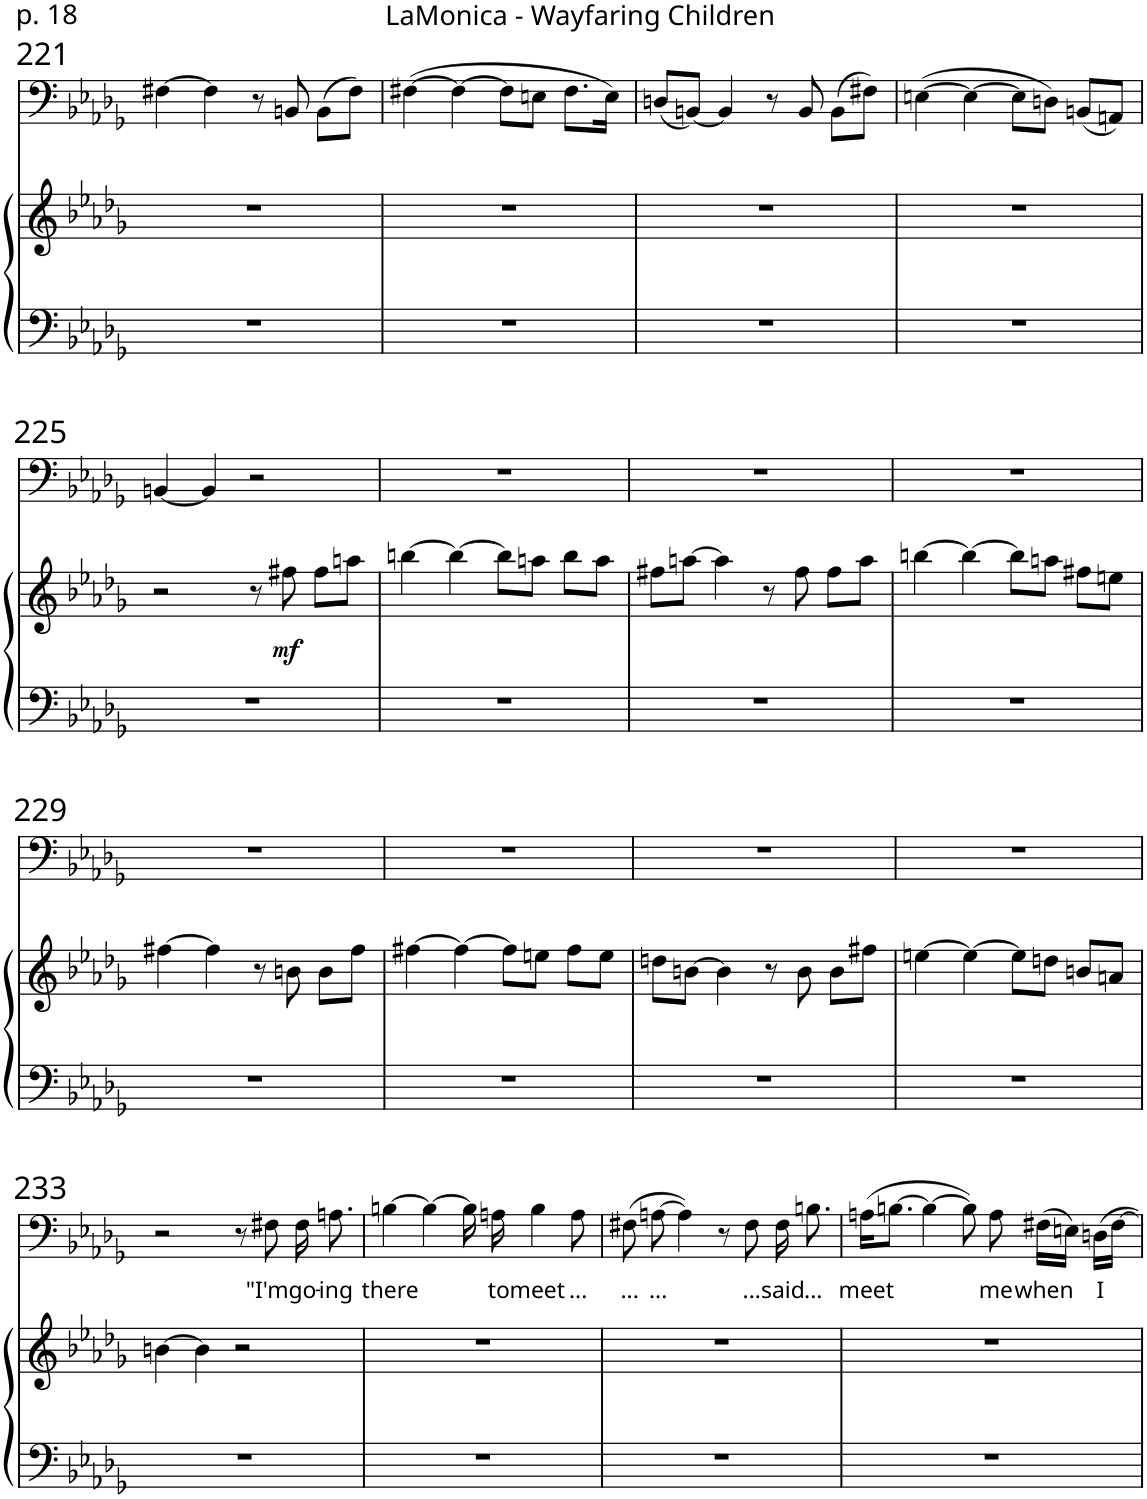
**kern	**kern	**dynam	**kern	**text
*part2	*part2	*part2	*part1	*part1
*staff3	*staff2	*staff2/3	*staff1	*staff1
*I"Piano	*	*	*I"Bassoon	*
*I'Pno	*	*	*I'Bsn	*
!!LO:PB:g=z
*clefF4	*clefG2	*	*clefF4	*
*k[b-e-a-d-g-]	*k[b-e-a-d-g-]	*	*k[b-e-a-d-g-]	*
*M4/4	*M4/4	*	*M4/4	*
=221	=221	=221	=221	=221
1r	1r	.	[4F#X\	.
.	.	.	4F#\]	.
.	.	.	8r	.
.	.	.	8BBn/	.
.	.	.	(8BB\L	.
.	.	.	8F#\J)	.
=222	=222	=222	=222	=222
1r	1r	.	([4F#X\	.
.	.	.	4F#\_	.
.	.	.	8F#\L]	.
.	.	.	8En\J	.
.	.	.	8.F#\L	.
.	.	.	16E\Jk)	.
=223	=223	=223	=223	=223
1r	1r	.	(8Dn/L	.
.	.	.	[8BBn/J)	.
.	.	.	4BB/]	.
.	.	.	8r	.
.	.	.	8BB/	.
.	.	.	(8BB\L	.
.	.	.	8F#X\J)	.
=224	=224	=224	=224	=224
1r	1r	.	([4En\	.
.	.	.	4E\_	.
.	.	.	8E\L]	.
.	.	.	8Dn\J)	.
.	.	.	(8BBn/L	.
.	.	.	8AAn/J)	.
!!LO:LB:g=z
=225	=225	=225	=225	=225
1r	2r	.	[4BBn/	.
.	.	.	4BB/]	.
.	8r	.	2r	.
!	!	!LO:DY:b	!	!
.	8ff#X\	mf	.	.
.	8ff#\L	.	.	.
.	8aan\J	.	.	.
=226	=226	=226	=226	=226
1r	[4bbn\	.	1r	.
.	4bb\_	.	.	.
.	8bb\L]	.	.	.
.	8aan\J	.	.	.
.	8bb\L	.	.	.
.	8aa\J	.	.	.
=227	=227	=227	=227	=227
1r	8ff#X\L	.	1r	.
.	[8aan\J	.	.	.
.	4aa\]	.	.	.
.	8r	.	.	.
.	8ff#\	.	.	.
.	8ff#\L	.	.	.
.	8aa\J	.	.	.
=228	=228	=228	=228	=228
1r	[4bbn\	.	1r	.
.	4bb\_	.	.	.
.	8bb\L]	.	.	.
.	8aan\J	.	.	.
.	8ff#X\L	.	.	.
.	8een\J	.	.	.
!!LO:LB:g=z
=229	=229	=229	=229	=229
1r	[4ff#X\	.	1r	.
.	4ff#\]	.	.	.
.	8r	.	.	.
.	8bn\	.	.	.
.	8b\L	.	.	.
.	8ff#\J	.	.	.
=230	=230	=230	=230	=230
1r	[4ff#X\	.	1r	.
.	4ff#\_	.	.	.
.	8ff#\L]	.	.	.
.	8een\J	.	.	.
.	8ff#\L	.	.	.
.	8ee\J	.	.	.
=231	=231	=231	=231	=231
1r	8ddn\L	.	1r	.
.	[8bn\J	.	.	.
.	4b\]	.	.	.
.	8r	.	.	.
.	8b\	.	.	.
.	8b\L	.	.	.
.	8ff#X\J	.	.	.
=232	=232	=232	=232	=232
1r	[4een\	.	1r	.
.	4ee\_	.	.	.
.	8ee\L]	.	.	.
.	8ddn\J	.	.	.
.	8bn/L	.	.	.
.	8an/J	.	.	.
!!LO:LB:g=z
=233	=233	=233	=233	=233
1r	[4bn\	.	2r	.
.	4b\]	.	.	.
.	2r	.	8r	.
!	!	!	!	!LO:LY:b
.	.	.	8F#X\	"I'm
!	!	!	!	!LO:LY:b
.	.	.	16F#\	go-
!	!	!	!	!LO:LY:b
.	.	.	8.An\	-ing
=234	=234	=234	=234	=234
!	!	!	!	!LO:LY:b
1r	1r	.	[4Bn\	there
.	.	.	4B\_	.
.	.	.	16B\]	.
!	!	!	!	!LO:LY:b
.	.	.	16An\	to
!	!	!	!	!LO:LY:b
.	.	.	4B\	meet
!	!	!	!	!LO:LY:b
.	.	.	8A\	...
=235	=235	=235	=235	=235
!	!	!	!	!LO:LY:b
1r	1r	.	(8F#X\	...
!	!	!	!	!LO:LY:b
.	.	.	[8An\	...
.	.	.	4A\])	.
.	.	.	8r	.
!	!	!	!	!LO:LY:b
.	.	.	8F#\	...
!	!	!	!	!LO:LY:b
.	.	.	16F#\	said
!	!	!	!	!LO:LY:b
.	.	.	8.Bn\	...
=236	=236	=236	=236	=236
!	!	!	!	!LO:LY:b
1r	1r	.	(16An\KL	meet
.	.	.	[8.Bn\J	.
.	.	.	4B\_	.
.	.	.	8B\])	.
!	!	!	!	!LO:LY:b
.	.	.	8A\	me
!	!	!	!	!LO:LY:b
.	.	.	(16F#X\LL	when
.	.	.	16En\JJ)	.
!	!	!	!	!LO:LY:b
.	.	.	16Dn\LL	I
.	.	.	[16F#\JJ	.
=	=	=	=	=
*-	*-	*-	*-	*-
